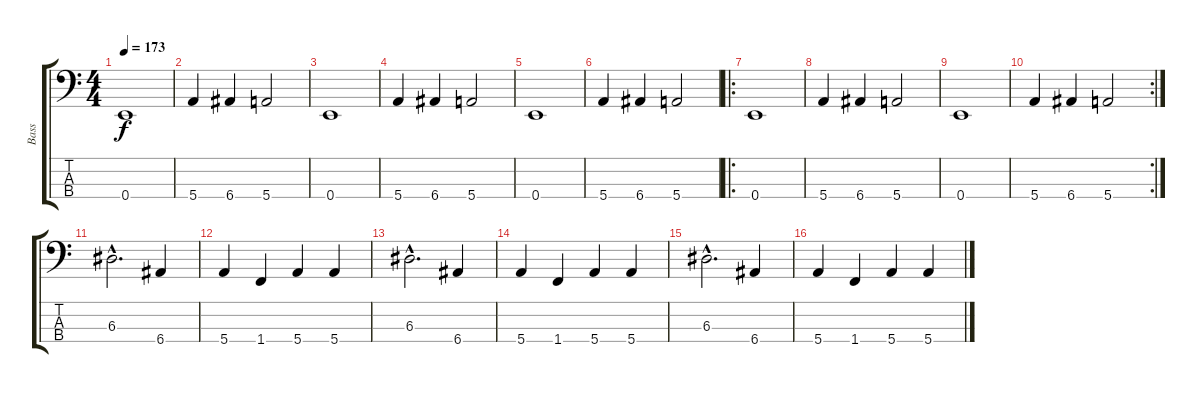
\track ("Bass" "Bass") {instrument electricbasspick}
\staff {score tabs}
\tuning (G2 D2 A1 E1) {hide}
\ts (4 4)
\tempo 173
\clef f4
\ks c
0.4.1{dy f} |
5.4.4 6.4.4 5.4.2 |
0.4.1 |
5.4.4 6.4.4 5.4.2 |
0.4.1 |
5.4.4 6.4.4 5.4.2 |
\ro
0.4.1 |
5.4.4 6.4.4 5.4.2 |
0.4.1 |
\rc 2
5.4.4 6.4.4 5.4.2 |
6.3{hac}.2{d} 6.4.4 |
5.4.4 1.4.4 5.4.4 5.4.4 |
6.3{hac}.2{d} 6.4.4 |
5.4.4 1.4.4 5.4.4 5.4.4 |
6.3{hac}.2{d} 6.4.4 |
5.4.4 1.4.4 5.4.4 5.4.4
